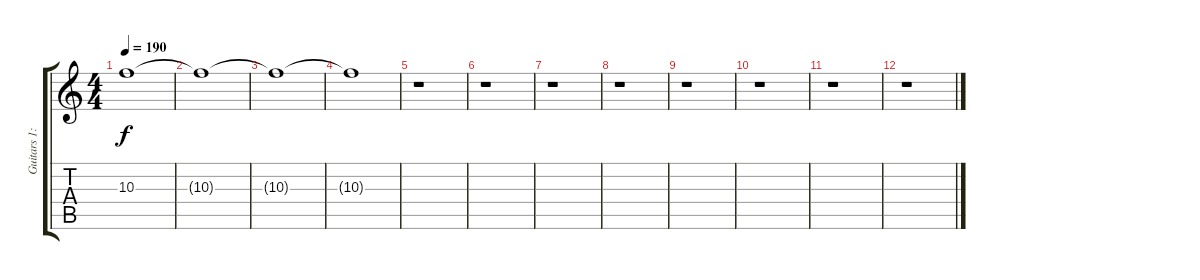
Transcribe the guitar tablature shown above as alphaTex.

\track ("Guitars 1: (Lead)" "Guitars 1:") {instrument distortionguitar}
\staff {score tabs}
\tuning (E4 B3 G3 D3 A2 E2) {hide}
\ts (4 4)
\tempo 190
\clef g2
\ks c
10.3{t}.1{dy f} |
10.3{t}.1 |
10.3{t}.1 |
10.3{t}.1 |
r.1 |
r.1 |
r.1 |
r.1 |
r.1 |
r.1 |
r.1 |
r.1
